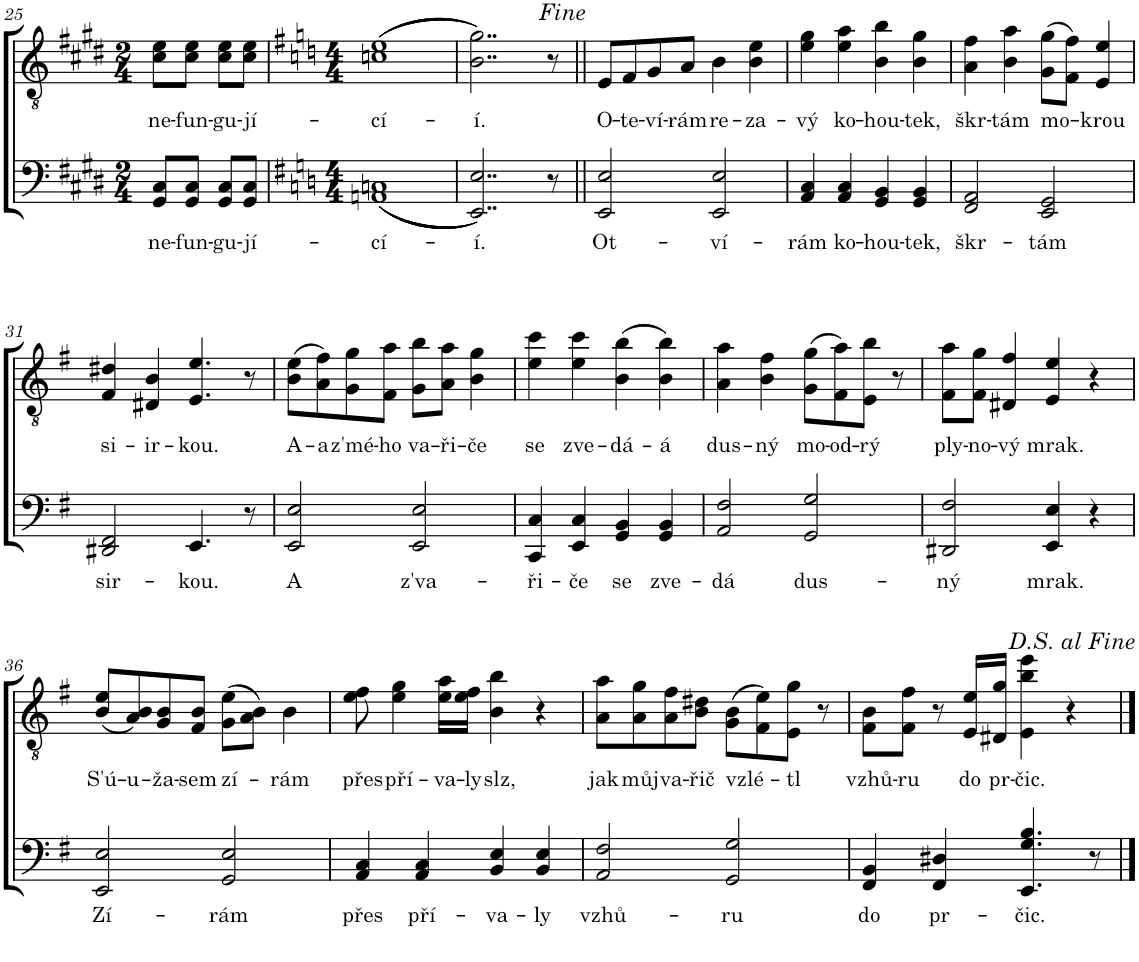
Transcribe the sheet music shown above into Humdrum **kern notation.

**kern	**text	**kern	**text	**harte
*part2	*part2	*part1	*part1	*part1
*staff2	*staff2	*staff1	*staff1	*
*I"B	*	*I"T	*	*
!!LO:PB:g=z
*clefF4	*	*clefGv2	*	*
*k[f#c#g#d#]	*	*k[f#c#g#d#]	*	*
*M2/4	*	*M2/4	*	*
=25	=25	=25	=25	=25
!	!LO:LY:b	!	!LO:LY:b	!LO:H:kt=mi
8GG#/ 8C#/L	ne-	8c#\ 8e\L	ne-	C#:min
!	!LO:LY:b	!	!LO:LY:b	!
8GG#/ 8C#/J	-fun-	8c#\ 8e\J	-fun-	.
!	!LO:LY:b	!	!LO:LY:b	!
8GG#/ 8C#/L	-gu-	8c#\ 8e\L	-gu-	.
!	!LO:LY:b	!	!LO:LY:b	!
8GG#/ 8C#/J	-jí-	8c#\ 8e\J	-jí-	.
=26	=26	=26	=26	=26
*k[f#]	*	*k[f#]	*	*
*M4/4	*	*M4/4	*	*
!	!LO:LY:b	!	!LO:LY:b	!LO:H:kt=mi
(((1AAn 1Cn	-cí-	((1cn 1e	-cí-	A:min
=27	=27	=27	=27	=27
!	!LO:LY:b	!	!LO:LY:b	!LO:H:kt=mi
2..EE/ 2..E/)))	-í.	2..B\ 2..g\))	-í.	E:min
8r	.	8r	.	.
!	!	!LO:TX:a:t=<i>Fine</i>	!	!
=28||	=28||	=28||	=28||	=28||
!	!LO:LY:b	!	!LO:LY:b	!
2EE/ 2E/	Ot-	8E/L	O-	.
!	!	!	!LO:LY:b	!
.	.	8F#/	-te-	.
!	!	!	!LO:LY:b	!
.	.	8G/	-ví-	.
!	!	!	!LO:LY:b	!
.	.	8A/J	-rám	.
!	!LO:LY:b	!	!LO:LY:b	!
2EE/ 2E/	-ví-	4B\	re-	.
!	!	!	!LO:LY:b	!
.	.	4B\ 4e\	-za-	.
=29	=29	=29	=29	=29
!	!LO:LY:b	!	!LO:LY:b	!
4AA/ 4C/	-rám	4e\ 4g\	-vý	.
!	!LO:LY:b	!	!LO:LY:b	!
4AA/ 4C/	ko-	4e\ 4a\	ko-	.
!	!LO:LY:b	!	!LO:LY:b	!
4GG/ 4BB/	-hou-	4B\ 4b\	-hou-	.
!	!LO:LY:b	!	!LO:LY:b	!
4GG/ 4BB/	-tek,	4B\ 4g\	-tek,	.
=30	=30	=30	=30	=30
!	!LO:LY:b	!	!LO:LY:b	!
2FF#/ 2AA/	škr-	4A\ 4f#\	škr-	.
!	!	!	!LO:LY:b	!
.	.	4B\ 4a\	-tám	.
!	!LO:LY:b	!	!LO:LY:b	!
2EE/ 2GG/	-tám	(8G\ 8g\L	mo-	.
.	.	8F#\ 8f#\J)	.	.
!	!	!	!LO:LY:b	!
.	.	4E/ 4e/	-krou	.
!!LO:LB:g=z
=31	=31	=31	=31	=31
!	!LO:LY:b	!	!LO:LY:b	!
2DD#X/ 2FF#/	sir-	4F#/ 4d#X/	si-	.
!	!	!	!LO:LY:b	!
.	.	4D#X/ 4B/	-ir-	.
!	!LO:LY:b	!	!LO:LY:b	!
4.EE/	-kou.	4.E/ 4.e/	-kou.	.
8r	.	8r	.	.
=32	=32	=32	=32	=32
!	!LO:LY:b	!	!LO:LY:b	!
2EE/ 2E/	A	(8B\ 8e\L	A-	.
!	!	!	!LO:LY:b	!
.	.	8A\ 8f#\)	-a	.
!	!	!	!LO:LY:b	!
.	.	8G\ 8g\	z'mé-	.
!	!	!	!LO:LY:b	!
.	.	8F#\ 8a\J	-ho	.
!	!LO:LY:b	!	!LO:LY:b	!
2EE/ 2E/	z'va-	8G\ 8b\L	va-	.
!	!	!	!LO:LY:b	!
.	.	8A\ 8a\J	-ři-	.
!	!	!	!LO:LY:b	!
.	.	4B\ 4g\	-če	.
=33	=33	=33	=33	=33
!	!LO:LY:b	!	!LO:LY:b	!
4CC/ 4C/	-ři-	4e\ 4cc\	se	.
!	!LO:LY:b	!	!LO:LY:b	!
4EE/ 4C/	-če	4e\ 4cc\	zve-	.
!	!LO:LY:b	!	!LO:LY:b	!
4GG/ 4BB/	se	(4B\ 4b\	-dá-	.
!	!LO:LY:b	!	!LO:LY:b	!
4GG/ 4BB/	zve-	4B\ 4b\)	-á	.
=34	=34	=34	=34	=34
!	!LO:LY:b	!	!LO:LY:b	!
2AA/ 2F#/	-dá	4A\ 4a\	dus-	.
!	!	!	!LO:LY:b	!
.	.	4B\ 4f#\	-ný	.
!	!LO:LY:b	!	!LO:LY:b	!
2GG/ 2G/	dus-	(8G\ 8g\L	mo-	.
!	!	!	!LO:LY:b	!
.	.	8F#\ 8a\)	-od-	.
!	!	!	!LO:LY:b	!
.	.	8E\ 8b\J	-rý	.
.	.	8r	.	.
=35	=35	=35	=35	=35
!	!LO:LY:b	!	!LO:LY:b	!
2DD#X/ 2F#/	-ný	8F#\ 8a\L	ply-	.
!	!	!	!LO:LY:b	!
.	.	8F#\ 8g\J	-no-	.
!	!	!	!LO:LY:b	!
.	.	4D#X/ 4f#/	-vý	.
!	!LO:LY:b	!	!LO:LY:b	!
4EE/ 4E/	mrak.	4E/ 4e/	mrak.	.
4r	.	4r	.	.
!!LO:LB:g=z
=36	=36	=36	=36	=36
!	!LO:LY:b	!	!LO:LY:b	!
2EE/ 2E/	Zí-	(8B/ 8e/L	S'ú-	.
!	!	!	!LO:LY:b	!
.	.	8A/ 8B/)	-u-	.
!	!	!	!LO:LY:b	!
.	.	8G/ 8B/	-ža-	.
!	!	!	!LO:LY:b	!
.	.	8F#/ 8B/J	-sem	.
!	!LO:LY:b	!	!LO:LY:b	!
2GG/ 2E/	-rám	(8G\ 8e\L	zí-	.
.	.	8A\ 8B\J)	.	.
!	!	!	!LO:LY:b	!
.	.	4B\	-rám	.
=37	=37	=37	=37	=37
!	!LO:LY:b	!	!LO:LY:b	!
4AA/ 4C/	přes	8e\ 8f#\	přes	.
!	!	!	!LO:LY:b	!
.	.	4e\ 4g\	pří-	.
!	!LO:LY:b	!	!	!
4AA/ 4C/	pří-	.	.	.
!	!	!	!LO:LY:b	!
.	.	16e\ 16a\LL	-va-	.
!	!	!	!LO:LY:b	!
.	.	16e\ 16f#\JJ	-ly	.
!	!LO:LY:b	!	!LO:LY:b	!
4BB/ 4E/	-va-	4B\ 4b\	slz,	.
!	!LO:LY:b	!	!	!
4BB/ 4E/	-ly	4r	.	.
=38	=38	=38	=38	=38
!	!LO:LY:b	!	!LO:LY:b	!
2AA/ 2F#/	vzhů-	8A\ 8a\L	jak	.
!	!	!	!LO:LY:b	!
.	.	8A\ 8g\	můj	.
!	!	!	!LO:LY:b	!
.	.	8A\ 8f#\	va-	.
!	!	!	!LO:LY:b	!
.	.	8B\ 8d#X\J	-řič	.
!	!LO:LY:b	!	!LO:LY:b	!
2GG/ 2G/	-ru	(8G\ 8B\L	vzlé-	.
.	.	8F#\ 8e\)	.	.
!	!	!	!LO:LY:b	!
.	.	8E\ 8g\J	-tl	.
.	.	8r	.	.
=39	=39	=39	=39	=39
!	!LO:LY:b	!	!LO:LY:b	!
4FF#/ 4BB/	do	8F#\ 8B\L	vzhů-	.
!	!	!	!LO:LY:b	!
.	.	8F#\ 8f#\J	-ru	.
!	!LO:LY:b	!	!	!
4FF#/ 4D#X/	pr-	8r	.	.
!	!	!	!LO:LY:b	!
.	.	16E/ 16e/LL	do	.
!	!	!	!LO:LY:b	!
.	.	16D#X/ 16g/JJ	pr-	.
!	!LO:LY:b	!	!LO:LY:b	!
4.EE/ 4.G/ 4.B/	-čic.	4E\ 4b\ 4ee\	-čic.	.
.	.	4r	.	.
8r	.	.	.	.
!	!	!LO:TX:a:t=<i>D.S. al Fine</i>	!	!
==	==	==	==	==
*-	*-	*-	*-	*-
